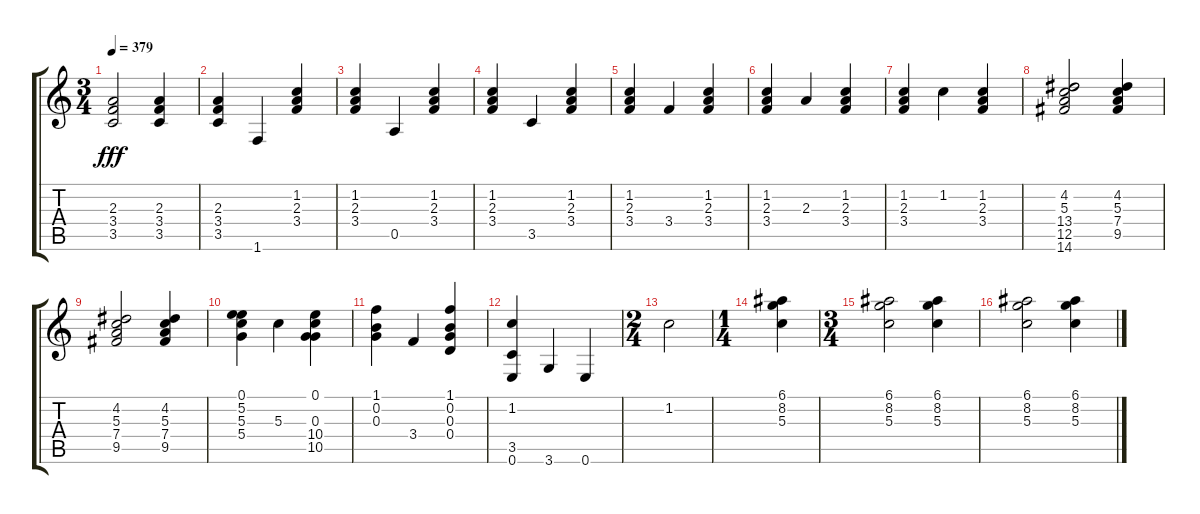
\track "" {instrument acousticguitarnylon}
\staff {score tabs}
\tuning (E4 B3 G3 D3 A2 E2) {hide}
\ts (3 4)
\tempo 379
\clef g2
\ks c
(2.3 3.4 3.5).2{dy fff} (2.3 3.4 3.5).4 |
(2.3 3.4 3.5).4 1.6.4 (1.2 2.3 3.4).4 |
(1.2 2.3 3.4).4 0.5.4 (1.2 2.3 3.4).4 |
(1.2 2.3 3.4).4 3.5.4 (1.2 2.3 3.4).4 |
(1.2 2.3 3.4).4 3.4.4 (1.2 2.3 3.4).4 |
(1.2 2.3 3.4).4 2.3.4 (1.2 2.3 3.4).4 |
(1.2 2.3 3.4).4 1.2.4 (1.2 2.3 3.4).4 |
(4.2 5.3 13.4 12.5 14.6).2 (4.2 5.3 7.4 9.5).4 |
(4.2 5.3 7.4 9.5).2 (4.2 5.3 7.4 9.5).4 |
(0.1 5.2 5.3 5.4).4 5.3.4 (0.1 0.3 10.4 10.5).4 |
(1.1 0.2 0.3).4 3.4.4 (1.1 0.2 0.3 0.4).4 |
(1.2 3.5 0.6).4 3.6.4 0.6.4 |
\ts (2 4)
1.2.2 |
\ts (1 4)
(6.1 8.2 5.3).4 |
\ts (3 4)
(6.1 8.2 5.3).2 (6.1 8.2 5.3).4 |
(6.1 8.2 5.3).2 (6.1 8.2 5.3).4
